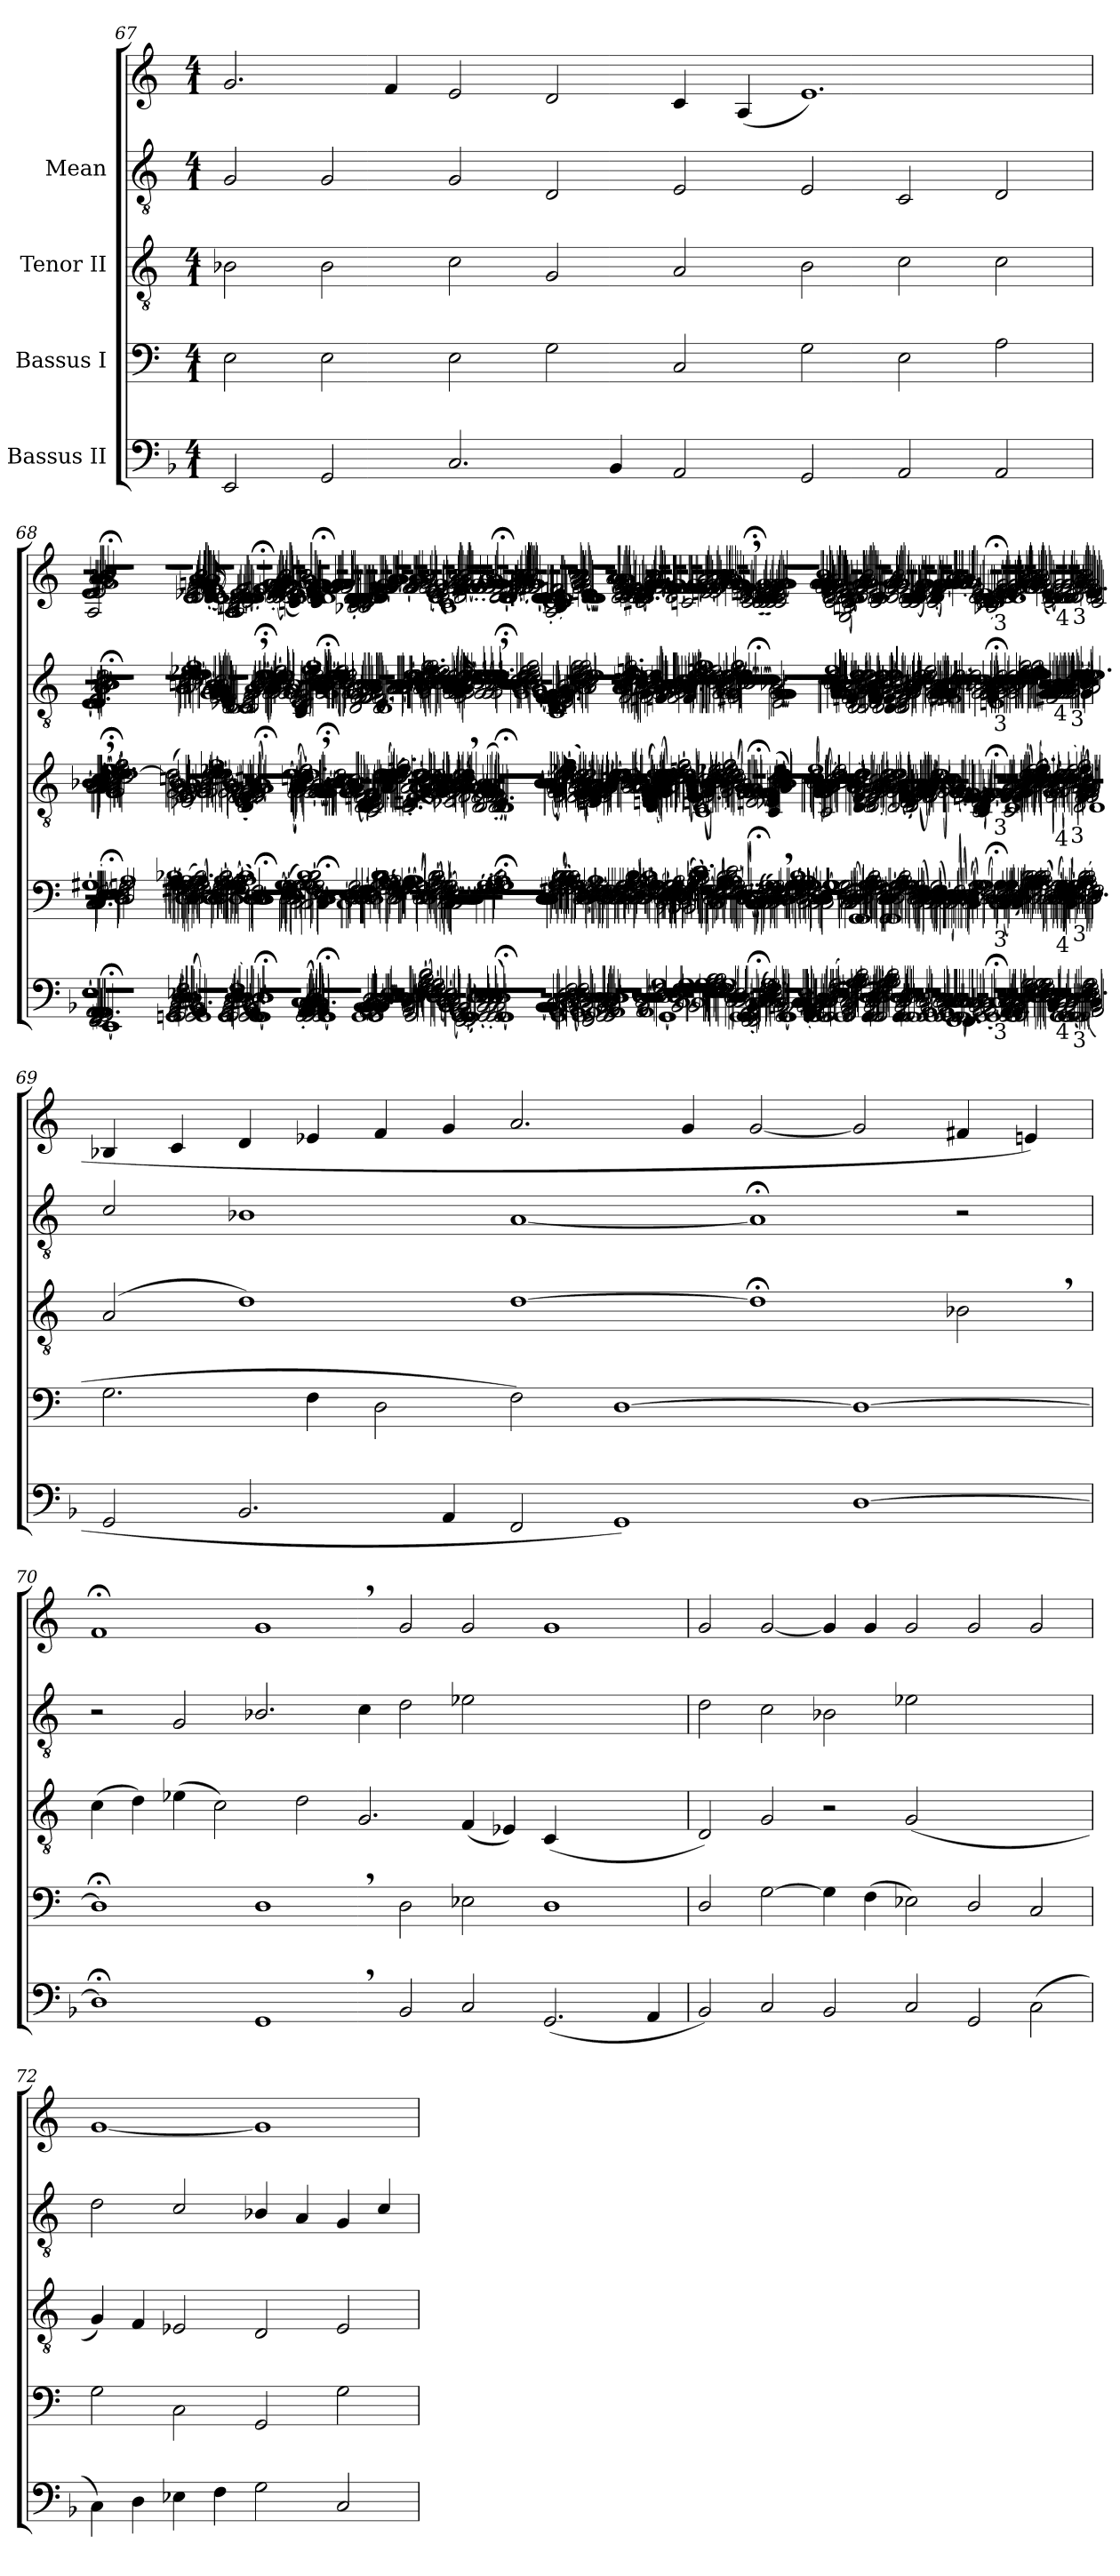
**kern	**kern	**kern	**kern	**kern
*part4	*part3	*part2	*part1	*part1
*staff5	*staff4	*staff3	*staff2	*staff1
*I"Bassus II	*I"Bassus I	*I"Tenor II	*I"Mean	*
*clefF4	*clefF4	*clefGv2	*clefGv2	*clefG2
*k[b-]	*	*	*	*
*F:	*	*	*	*
*M4/1	*M4/1	*M4/1	*M4/1	*M4/1
=67	=67	=67	=67	=67
2EE/	2E\	2B-\	2G/	2.g/
2GG/	2E\	2B-\	2G/	.
.	.	.	.	4f/
2.C/	2E\	2c\	2G/	2e/
.	2G\	2G/	2D/	2d/
4BB-/	.	.	.	.
2AA/	2C/	2A/	2E/	4c/
.	.	.	.	(<4A/
2GG/	2G\	2B-\	2E/	1.e)
2AA/	2E\	2c\	2C/	.
2AA/	2A\	2c\	2D/	.
!!LO:LB:g=z
=68	=68	=68	=68	=68
[>1E	[>1G#X	[<1B-	[<1E	1e
1E]	1G#]	1B-]	1E]	2r
.	.	.	.	2e/
2r	2r	2r	2r	2e/
2AA/	2C/	2A/	2E/	2e/
2AA/	2C/	2A/	2E/	2A/
2AA/	2C/	2A/	2E/	2e/
2FF/	2C/	2A/	2F/	2.a/
2FF/	2C/	2A/	2F/	.
.	.	.	.	4a/
2.AA/	2C/	2.c\	2.E/	2a/
.	2C/	.	.	2a/
4AA/	.	4c\	4E/	.
2AA/	2.C/	2c\	2E/	2e/
1AA	.	1c	1A	[<1a
.	(>4D\	.	.	.
.	2E\)	.	.	.
2FF/	2F\	[>2A\	2d\	2a/]
(<1.AA	[>1E	4A\]	2c\	1a
.	.	(>4B-\	.	.
.	.	4c\	2A\	.
.	.	4d\)	.	.
.	1E]	[>1e	2c\	1b-
2GG#X/)	.	.	2B-\	.
[>1EE	[>1E	1e_>	[>1B-	2g#X/
.	.	.	.	1g#;<
1EE;<]	1E;<]	1e;<]	1B-;<]	.
.	.	.	.	2r
1r	1r	1G,<	1r	1r
1r	1r	2G/	1r	1r
.	.	2A/	.	.
1r	1r	2B-/	1r	1r
.	.	2c\	.	.
1r	1r	1d	1r	1r
1r	1r	2G/	1r	1r
.	.	2d\	.	.
1r	1D	2d\	1r	1r
.	.	[>2f\	.	.
1r	2D/	2f\]	1r	1r
.	2E\	2.e\	.	.
1r	2F\	.	1r	1r
.	.	4d\	.	.
.	2G\	[>2d\	.	.
1r	1A	2d\]	1r	1r
.	.	2c#X\	.	.
1r	2D/	[>1d	1r	1r
.	2G\	.	.	.
*M4/1	*M4/1	*M4/1	*M4/1	*M4/1
1GG	2G\	2d\]	1r	1r
.	1B-	2G/	.	.
2GG/	.	(>2d\	1r	1r
2AA/	[>2A\	2c\	.	.
2BB-/	4A\]	1B-	1r	1r
.	4G\	.	.	.
2C/	(>1G	.	.	.
1D	.	1A	1r	1r
.	2F#X\	.	.	.
2GG/	2G\	2B-\	1r	1r
2D/	2F\)	2A/)	.	.
2D/	1D	2F/	1A	1r
[>2F\	.	[<2A/	.	.
2F\]	2F\	2A/]	2A/	1r
2.E-\	2G\	2G/	2Bn\	.
.	1A	1F	2c\	1r
4D/	.	.	.	.
[<2D/	.	.	2d\	.
2D/]	2G\	2E-/	1e-	1r
2C#X/	2E-\	(<1A	.	.
1D	(>2F\	.	2A/	1d
.	2D\	2F/)	2d\	.
2GG/	2G\	1B-	2d\	2d/
(<1D	2.F\	.	1f	2e-/
.	.	1A	.	2f/
.	4D\	.	.	.
2C/	2A\	.	[>2e-\	2g/
1BB-	1D)	1r	4e-\]	1a
.	.	.	4d\	.
.	.	.	1d	.
1AA	2E-\	1r	.	2d/
.	2A\	.	2c#X\	2g/
2.BB-/	2F\	1r	1d	2g/
.	2.B-\	.	.	[<2b-/
4AA/)	.	.	.	.
1GG	.	1G	[>1d	2b-/]
.	4A\	.	.	.
.	[>2G\	.	.	2a/
1r	2G\]	2G/	2d\]	4g/
.	.	.	.	[<2g/
.	(>2F\	2A/	2d\	.
.	.	.	.	2g/]
1r	1E-X)	2B-/	1G	.
.	.	.	.	2f#X/
.	.	2c\	.	.
.	.	.	.	4g/
1r	1D	1d	2A/	(<4fn/
.	.	.	.	4f/
.	.	.	2A/	8e-/
.	.	.	.	8d/)
.	.	.	.	(<1a
1r	1r	2G/	[<1B-	.
.	.	2d\	.	.
.	.	.	.	4g/
1r	1D	2d\	2B-/]	1f
.	.	1f	4A/	.
.	.	.	4G/	.
1r	2D/	.	2F/	1e-)
.	2E-\	[>2e-\	2G/	.
1r	2F\	4e-\]	2A/	[<1d
.	.	4d\	.	.
.	2G\	(>1d	2B-/	.
1r	1A	.	2c/	1d]
.	.	2c#X\)	[<2A/	.
1r	2D/	1d	2A/]	1r
.	2G\	.	2.B-/	.
1GG	2G\	2G/	.	1r
.	.	.	4A/	.
.	[>2B-\	[>2d\	[<2G/	.
2GG/	2B-\]	2d\]	4G/]	1r
.	.	.	4F/	.
2AA/	2.A\	2c\	4F/	.
.	.	.	4E-/	.
2BB-/	.	1B-	2D/	1r
.	4G\	.	.	.
2C/	[>2G\	.	2E-/	.
1D	2G\]	1A	2F/	1A
.	2F#X\	.	2D/	.
2GG/	2G\	2B-\	1D	2A/
2D/	2F#\	2A\	.	2Bn/
2D/	1D	2F/	1r	2c/
1F	.	1A	.	2d/
.	2F\	.	1r	1e-
[>2E-\	2G\	2G/	.	.
4E-\]	(>2.A\	1F	1r	2A/
4D\	.	.	.	.
(<1D	.	.	.	2d/
.	4F\	.	.	.
.	2G\)	1E-	1r	2d/
2C#X/)	[>2A\	.	.	[<2f/
1D	2A\]	2F/	1r	2f/]
.	2F\	(<2D/	.	2.e-/
2GG/	(>1B-	2G/	1D	.
.	.	.	.	4d/
[<2D/	.	[<2F/	.	[<2d/
2D/]	1A	4F/]	2D/	2d/]
.	.	4D/)	.	.
2C/	.	2A/	2E-/	2c#X/
1BB-	1D)	1r	2F/	[<1d
.	.	.	2G/	.
1AA	1E-	2r	1A	1d]
.	.	2c#X\	.	.
2.BB-/	2r	2F/	2D/	1d
.	2D/	[<2B-/	2G/	.
4AA/	.	.	.	.
1GG	2.D\	4B-/]	2G/	(<1.d
.	.	(<4A/	.	.
.	.	1G)	1B-	.
.	4E-\	.	.	.
2D/	2F\	.	.	.
2D/	2D\	2F#X/	2A/	2e-/)
[<1GG	[>1D	(<2G/	2B-/	[<1f#X
.	.	2A/	2c\	.
1GG]	1D]	1B-)	1d	1f#;<]
[>1D	[>1D	[<1A	[>1d	1r
1D;<]	1D;<]	1A;<]	1d;<]	1r
1r	1r	1r	[>1d,>	1r
1r	1r	1r	1d]	1r
1r	1r	1r	2.G/	[<1g
.	.	.	4A/	.
1r	1r	1r	2B-/	1g]
.	.	.	[>2c\	.
1r	1r	1r	2c\]	(<2.d/
.	.	.	4B-\	.
.	.	.	4A\	4e-/
1r	1r	1r	2.G\	2f/)
.	.	.	.	[<2g/
.	.	.	4A\	.
1r	1r	1r	4B-\	2g/]
.	.	.	4c\	.
.	.	.	1d	(<2f/
1r	1r	1r	.	2.d/
.	.	.	[>2e-\	.
.	.	.	.	4e-/
1r	[>1G	1r	2e-\]	4f/
.	.	.	.	4g/
.	.	.	4d/	1a)
.	.	.	4c/	.
1r	1G]	1r	2B-/	.
.	.	.	2G/	[<2b-/
1r	(>2.D\	1r	1d	2b-/]
.	.	.	.	(<4a/
.	4E-\	.	.	4g/
1r	2F\)	1r	2c/	2f/
.	[>2G\	.	2B-/	2d/
1r	2G\]	[>1d	1G	1g
.	(>4F\	.	.	.
.	4E-\	.	.	.
1r	2D\	1d]	1A	2f/
.	2F\	.	.	[<2e-/
1r	1E-	(<2.G/	1B-	2e-/]
.	.	.	.	4d/
.	.	4A/	.	4c/
1r	2D\	2B-/)	2F/	1e-
.	2C\	[>2c\	2G/	.
[<1C	1G)	2c\]	1.E-	1d)
.	.	(>4B-\	.	.
.	.	4A\	.	.
1C]	2r	2.G\	.	1r
.	[>2G\	.	4D/	.
.	.	4A\	4C/	.
(<2.GG/	2G\]	4B-\	2D/	2r
.	.	4c\	.	.
.	1B-	1d)	2G/	1g
4AA/	.	.	.	.
2BB-/)	.	.	2F/	.
[<2C/	2A\	[>2e-\	2E-/	[<2b-/
2C/]	2G\	2e-\]	2r	2b-/]
(<4BB-/	2C\	4d\	1e-	1a
4AA/	.	4c\	.	.
2.GG/	[>1G	2B-\	.	.
.	.	2G\	[>2d\	[<2g/
4AA/	.	.	.	.
4BB-/	2G\]	1.d	2d\]	2g/]
4C/	.	.	.	.
1D)	1F	.	1f	4f/
.	.	.	.	4e-/
.	.	.	.	2d/
[<2E-/	[>2B-\	[<2G/	[>2e-\	[<2e-/
2E-/]	2B-\]	2G/]	4e-\]	2e-/]
.	.	.	4B-\	.
4D/	2E-\	2A/	2c\	4d/
4C/	.	.	.	4c/
2BB-/	2F\	2.B-/	2d\	[<1g
2GG/	2G\	.	2B-\	.
.	.	4A/	.	.
1.C	1.E-	[<1G	2c/	1g_<
.	.	.	4B-/	.
.	.	.	4A/	.
.	.	1G_<	2G/	1g;<]
4BB-/	4D\	.	[<2c/	.
4AA/	4C\	.	.	.
[<1GG	[>1D	1G_<	2c/]	1r
.	.	.	4Bn/	.
.	.	.	4A/	.
1GG;<]	1D;<]	1G;<]	1B;<	1d
1r	1r	1G,<	1r	1.f
1r	1r	[>1B-	1G	.
.	.	.	.	2f/
1r	1r	2B-\]	1d	1f
.	.	2B-\	.	.
1r	1r	[>1B-	2d\	2f/
.	.	.	[>2d\	2f/
1r	1r	2B-\]	2d\]	2f/
.	.	1A	1c	2f/
1r	1r	.	.	2g/
.	.	[>2B-\	[>2d\	2g/
1r	1r	4B-\]	4d\]	1g
.	.	4B-\	4d\	.
.	.	2d\	2B-/	.
1r	1r	2c\	2e-\	1g
.	.	2B-\	2d\	.
1r	1C	1c	2.e-\	2r
.	.	.	.	1g
.	.	.	8d\L	.
.	.	.	8c\J	.
1r	[>1E-	1G	2B-\	.
.	.	.	2B-\	2g/
1r	2E-\]	1r	2B-/	2f/
.	2E-\	.	2G/	2.g/
1r	1E-	1G	2B-\	.
.	.	.	.	4g/
.	.	.	2c\	[<2d/
1r	2D/	2.B-/	2d\	2d/]
.	2.E-\	.	1.G	4d/
.	.	4B-/	.	4d/
1r	.	2B-/	.	(<2.B-/
.	4E-\	.	.	.
.	2G\	2c\	.	.
.	.	.	.	4c/)
1r	2F\	2A/	2D/	1d
.	2D/	2.B-\	2F/	.
1GG	1E-	.	2G/	2r
.	.	4A/	.	.
.	.	(<2G/	[<2B-/	[<2d/
1.BB-	1D	2F/	2B-/]	2d/]
.	.	2D/	2F/	2d/
.	2r	2.F/	2r	2c/
2BB-/	2D/	.	2B-/	[<2d/
.	.	4E-/)	.	.
1BB-	1F	1D	2B-/	4d/]
.	.	.	.	4d/
.	.	.	2F/	2B-/
2AA/	2F\	2r	2A/	2c/
[<2BB-/	[>2F\	[<2D/	2F/	[<2d/
4BB-/]	4F\]	4D/]	1B-	2d/]
4BB-/	4F\	(<4E-/	.	.
2D/	2F\	2F/)	.	2c/
2C/	2E-\	[<1G	2r	1d
2BB-/	2D/	.	[<2B-/	.
1C	1E-	2G/]	2B-/]	2r
.	.	2C/	2A/	1d
1GG	1D	2.G/	2B-/	.
.	.	.	[<2B-/	[<2f/
.	.	4F/	.	.
2r	2G\	2E-/	4B-/]	2f/]
.	.	.	4A/	.
2GG/	1B-	2D/	2G/	2f/
1BB-	.	2r	2F/	2.f/
.	2B-\	2d\	2D/	.
.	.	.	.	4f/
2.BB-/	2B-\	2d\	2.F/	2e-/
.	2B-\	2d\	.	4d/
4BB-/	.	.	4E-/	4d/
2BB-/	2.B-\	2.d\	1D	1g
2BB-/	.	.	.	.
.	4A\	4d\	.	.
2C/	2G\	2c\	1r	1f#X
2D/	2F\	2.B-/	.	.
1E-	1G	.	1r	2r
.	.	(<4A/	.	.
.	.	4B-/	.	[<2fn/
.	.	4c/)	.	.
[<1D	1A	(>2.d\	1r	2f/]
.	.	.	.	2f/
.	.	4c\	.	.
1D_>	2F\	2A/)	2r	2f/
.	(>2D\	2d\	[<2A/	2f/
1D_>	2.F\	2r	2A/]	2g/
.	.	1d	2A/	1a
.	4G\	.	.	.
1D]	2A\)	.	2A/	.
.	2D/	2d\	2A/	2g/
1r	1r	2d\	2B-/	[<1a
.	.	2c\	2A/	.
1r	1r	2d\	1B-	1a]
.	.	2d\	.	.
2r	2r	(>2c\	1A	1r
1D	1F	4d\	.	.
.	.	4en\	.	.
.	.	2.f\	2r	1r
2D/	2F\	.	[<2A/	.
.	.	4e\)	.	.
(<2.D/	2F\	2d\	2A/]	1r
.	2F\	2A/	2A/	.
4C/	.	.	.	.
2BB-/)	2G\	2D/	2B-\	2r
2AA/	[>2A\	(<2En/	2c\	[<2f/
2BB-/	4A\]	2.D/	1d	2f/]
.	4G\	.	.	.
2GG/	2G\	.	.	2f/
.	.	4En/)	.	.
[<1D	[>1A	1F	2r	2f/
.	.	.	[>2d\	2f/
1D]	1A]	2r	2d\]	2g/
.	.	1A	2d\	1a
1D	1r	.	2.d\	.
.	.	2A/	.	2g/
.	.	.	4c\	.
1r	2r	1d	2B-/	1a
.	2D/	.	2A/	.
1r	1G	2d\	1B-	1r
.	.	[>2d\	.	.
2r	(>2F\	2d\]	1A	1r
2F\	2D\	2d\	.	.
2G\	1E-)	(<4c/	2r	2r
.	.	2B-/	.	.
[>2B-\	.	.	2G/	2f/
.	.	8A/L	.	.
.	.	8G/J	.	.
2B-\]	1D	1F	2d\	2g/
2A\	.	.	2f\	1b-
2G\	1r	2B-/	2e-\	.
(>2F\	.	2A/	2d\	2a/
1E-)	1r	1G)	2c\	2g/
.	.	.	2B-\	(<2f/
1D	2r	1d	2.f\	1e-)
.	2F\	.	.	.
.	.	.	4e-\	.
2r	2B-\	1r	2.d\	1d
2D/	2A\	.	.	.
.	.	.	4c\	.
2E-\	2G\	2r	1B-	2r
[>2G\	[>2B-\	2G/	.	2d/
2G\]	2B-\]	2B-/	1r	2e-/
2F\	(>2A\	2d\	.	1g
2E-\	2G\	2c\	2r	.
(<2D/	2F\	[<2B-/	2B-\	2f/
1C)	2E-\)	4B-/]	2c\	2e-/
.	.	4A/	.	.
.	2C/	(<4A/	2e-\	(<2d/
.	.	4G/)	.	.
1BB-	2r	1B-	2.d\	1c)
.	2D\	.	.	.
.	.	.	4c\	.
2r	2G\	1r	2.B-/	1B-
2BB-/	2F\	.	.	.
.	.	.	4A/	.
2C/	(>4E-\	2r	2.G/	1r
.	4C\)	.	.	.
[>2E-\	[>2G\	2E-/	.	.
.	.	.	4A/	.
2E-\]	2G\]	2G/	4B-/	2r
.	.	.	4c/	.
2D/	(>2F\	(<2B-/	2d/	2f/
2C/	2E-\	2A/)	2r	2g/
(<2BB-/	[>2D\	2G/	2G/	[<2b-/
1AA)	2D\]	2r	2A/	2b-/]
.	2C\)	2A/	2.c/	2a/
1GG	[>1D	2B-/	.	2.g/
.	.	.	4B-/	.
.	.	[>2d\	4B-/	.
.	.	.	8A/	4f/
.	.	.	8G/	.
2r	1D_>	2d\]	2F/	2d/
2FF/	.	2c\	2A/	2f/
2GG/	1D]	2.B-/	2B-/	2g/
[<2BB-/	.	.	[>2d\	[<2b-/
.	.	4A/	.	.
2BB-/]	1r	2F/	2d\]	2b-/]
2AA/	.	2A/	2c\	2a/
[<1GG	[>1D	2B-/	2.B-/	2g/
.	.	[>2d\	.	2g/
.	.	.	4A\	.
2GG/]	1D]	4d\]	2G\	[<1f#X
.	.	(>4c\	.	.
(<2FF/	.	2A\)	2d\	.
1GG)	1D	2B-/	[>1d	1f#]
.	.	2B-\	.	.
[<1D	[<1D	[<1A	1d_>	1r
1D]	1D]	1A]	1d]	2r
.	.	.	.	(<2f/
1r	1r	(<1A,<	1r	1g)
1r	1r	2F/	2r	1f
.	.	2D/	2d/	.
1r	1r	1G)	2B-/	1r
.	.	.	2G/	.
2r	2r	2D/	[>1d	2r
(<2D/	(>2F\	(<2A/	.	(<2f/
2BB-/	1G)	1B-	1d]	1g)
2GG/)	.	.	.	.
1D	1F	2.A/	2r	1a
.	.	.	2d/	.
.	.	4B-/	.	.
1r	1r	1G	2B-/	1r
.	.	.	2G/	.
2r	2r	2F/	[>1d	2r
(<2D/	(>2F\	4G/	.	(<2f/
.	.	4A/	.	.
2BB-/	1G)	2.B-/	1d]	2g/
2GG/)	.	.	.	2b-/
.	.	8A/L	.	.
.	.	8G/J)	.	.
1D	1A	2F/	2r	1a
.	.	(<2D/	2d/	.
1r	1r	1G	2B-/	2d/
.	.	.	2G/	1g
2r	2r	2F/)	[>1d	.
(<2D/	(>2F\	2D/	.	2f/)
2BB-/	2G\	2r	1d]	[<1g
2GG/	2B-\	(<2D/	.	.
1D)	1A)	2.F/	2.d\	1g;<]
.	.	4E-/)	4c\	.
[<1GG	[>1G	[<1D	[<1Bn	1r
1GG;<]	1G;<]	1D;<]	1B;<]	[<1d
1r	1r	1r	[>1B-,>	1d]
1r	1r	1r	1B-]	1d
1r	1r	1r	1B-	2r
.	.	.	.	2d/
1r	1r	1r	2r	2d/
.	.	.	2B-/	2d/
1r	1r	1r	1.B-	2e-/
.	.	.	.	1g
1r	1r	1r	.	.
.	.	.	2B-/	2f#X/
1r	1r	1r	2c\	2g/
.	.	.	2B-/	2b-\
1r	1r	1r	1A	2b-\
.	.	.	.	2b-\
1r	1r	1r	1G	2a/
.	.	.	.	(<2f/
1r	1r	1r	2r	2g/)
.	.	.	2d\	[<2b-/
1r	1r	1r	2d\	2b-/]
.	.	.	2d\	2a/
1r	1r	1r	2e-\	(<2.b-/
.	.	.	2d\	.
.	.	.	.	4a/
1r	1r	1r	1c	2f/)
.	.	.	.	2a/
1r	1r	1r	1B-	2g/
.	.	.	.	2b-/
1r	1r	1r	2r	2a/
.	.	.	2f\	(<1g
1r	1r	1r	2e-\	.
.	.	.	2d\	2f#X/)
1r	1r	1r	2c\	1g
.	.	.	2B-/	.
1r	1r	1r	1A	[<1d
1r	1r	1r	[<1G	1d]
1r	1r	[<1B-	1G]	1d
[<1BB-	[>1D	1B-]	[<1F	2r
.	.	.	.	2d/
1BB-]	1D]	1B-	1F]	[<1d
1BB-	1D	2r	1F	2d/]
.	.	2B-/	.	2d/
2r	2r	[<1B-	2r	2d/
2BB-/	2D/	.	2F/	2d/
1.BB-	1.D	2B-/]	1F	(<1.c
.	.	2B-\	.	.
.	.	2B-\	2F/	.
2BB-/	2D/	2B-/	[<2G/	2A/)
2C/	2E-\	(<2A/	4G/]	1d
.	.	.	4F/	.
2BB-/	1G	2G/	4E-/	.
.	.	.	4D/	.
1AA	.	1A)	1C	2r
.	2F#X\	.	.	2f/
1GG	2G\	(<2.B-/	1D	2f/
.	2B-\	.	.	2f/
.	.	8A/	.	.
.	.	8G/	.	.
2r	2B-\	2F/)	2D/	(<4e-/
.	.	.	.	4d/)
2D/	2B-\	2d\	2D/	(<4c/
.	.	.	.	4B-/)
2D\	2A\	2d\	2F/	1c
2D\	2F\	2d\	2.B-\	.
2E-\	(>2G\	2c\	.	1d
.	.	.	4A/	.
2D\	[>2B-\	2d\	[<2F/	.
1C	2B-\]	1e-	2F/]	1r
.	2A\)	.	2E-/	.
1BB-	(>2.B-\	2d\	2.F/	1r
.	.	[>2f\	.	.
.	4A\	.	4G/	.
2r	2F\)	4f\]	1A	1r
.	.	4e-\	.	.
2F\	2A\	2d\	.	.
2E-\	2G\	2c\	1r	1r
2D/	2B-\	2F/	.	.
2C/	2A\	2A/	1r	2r
(<2BB-/	(>1G	(<2B-/	.	2b-/
1AA)	.	1c	2r	2a/
.	2F\)	.	2f\	2g/
1GG	2G\	2.B-/	2e-\	2g/
.	2D/	.	2d\	2f/
.	.	4G/	.	.
1r	2F\	2A/)	2c\	2g/
.	2G\	2d\	2B-/	2r
2r	1D	2r	1A	2r
2F\	.	2d\	.	2b-/
2E-\	1r	2c\	2r	2a/
2D/	.	2F/	2f\	2g/
2C/	2r	(<4G/	2e-\	2f/
.	.	4A/)	.	.
2BB-/	1F	(<4B-/	2d\	(<4en/
.	.	4G/)	.	4d/
2FF/	.	2A/	2c\	1e)
2GG/	[<2D/	[>2d\	2B-/	.
1D	2D/]	2d\]	2A/	[<1d
.	2F\	2.A/	2d\	.
1AA	2En\	.	2d\	1d_<
.	.	(<4G/	.	.
.	2A\	2En/	2c#X\	.
1D	1A	2.F#X/	1d	1d_<
.	.	4En/	.	.
2r	2r	4F#/	1r	1d]
.	.	4G/)	.	.
[<2D/	[>2F\	2A/	.	.
2D/]	2F\]	2r	1r	1r
2D/	2F\	1A	.	.
1D	1F	.	1r	1r
.	.	2A/	.	.
2GG/	2G\	2B-/	1r	1r
2BB-/	2D/	2G/	.	.
2C/	2En\	1A	1r	1r
[<2D/	[>2F\	.	.	.
2D/]	2F\]	2F/	1r	1r
2BB-/	2D/	2G/	.	.
2C/	2En\	1A	1r	1r
2D/	2F\	.	.	.
2GG/	2D/	2B-\	1r	1r
1D	1F	2B-/	.	.
.	.	2.A/	1r	2r
2C/	2En\	.	.	[<2a/
.	.	(>4B-\	.	.
2AA/	2En\	2c\)	1r	2a/]
2BB-/	2D/	2d\	.	2a/
1AA	1E	2d\	1r	1a
.	.	2c#X\	.	.
[>1D	2D/	[>1d	2r	2d/
.	1F	.	1A	2f/
1D]	.	1d]	.	2g/
.	2F\	.	2A/	[<2a/
1r	2G\	1d	2B-/	2a/]
.	2D/	.	2A/	2f/
1r	2G\	2d\	2B-/	2g/
.	2F\	2d\	2A/	2a/
1r	1D	2.d\	2F/	2d/
.	.	.	2A/	1a
.	.	4c\	.	.
1r	2r	(<2B-/	2.d\	.
.	2D/	2A/	.	2g/
.	.	.	4c\	.
1r	4G\	2B-/	2d\	2en/
.	4G\	.	.	.
.	2F\	2c/	2.f\	2f/
1r	2.B-\	1d	.	1e
.	.	.	4en\	.
.	.	.	2d\	.
.	4B-\	.	.	.
1r	2A\	2r	2c\	2d/
.	2D/	2A/	1d	1f
1r	1G	2c/	.	.
.	.	2A/)	2c#X\	[<2en/
2r	2.D/	1A	1d	2f-X/]
1D	.	.	.	2.d/
.	(>4En\	.	.	.
.	2F\)	1r	2A\	.
.	.	.	.	4d/
2C/	2G\	.	[>2c\	2c#X/
2AA/	2A\	1r	4c\]	[<1d
.	.	.	4B-\	.
2BB-/	2D/	.	2G\	.
1AA	1En	2r	2.A\	1d]
.	.	[<2A/	.	.
.	.	.	4G\	.
[<1D	2D/	4A/]	2F#X/	2.d/
.	.	(<4G/	.	.
.	1B-	4F/)	1d	.
.	.	4En/	.	4en/
1D_>	.	(<2.F/	.	4f/
.	.	.	.	4g/
.	[>2A\	.	2c\	2a/
.	.	4E/	.	.
1D_>	2A\]	4F/	2A/	2r
.	.	4D/	.	.
.	2.G\	1d	2B-\	1b-
1D]	.	.	2A/	.
.	4G\	.	.	.
.	2F#X\	2A/)	[<2d/	[<2a/
2r	1G	2B-/	4d/]	2a/]
.	.	.	4c/	.
1G	.	(<4G/	2B-/	2.g/
.	.	4A/	.	.
.	2r	4B-/	2G/	.
.	.	4c/)	.	4g/
2F\	2D/	[>2d\	[<2A/	2f/
2D/	2F\	4d\]	4A/]	[<1g
.	.	4c\	4F/	.
2E-\	2C/	(>2c\	2G/	.
1D	(>2.F\	2.d\	1A	1g]
.	4E-\)	4c\	.	.
[<1GG	1D	2.Bn\	1G	1r
.	.	4A\	.	.
1GG]	2r	4B-X\	2r	2r
.	.	4G\)	.	.
.	[>2G\	2d\	[<2B-/	[<2f/
1r	2G\]	2r	2B-/]	2f/]
.	2G\	1d	2B-/	2f/
1r	2G\	.	2B-/	2f/
.	2D/	2d\	2B-/	2d/
2r	1F	2c\	2A/	1f
1D	.	2A/	2F/	.
.	2BB-/	1d	1B-	2f/
2D/	[>2F\	.	.	2f/
2D/	4F\]	2d\	2A/	1g
.	4En\	.	.	.
2BB-/	4F\	2d\	1B-	.
.	4G\	.	.	.
1F	2A\	1c	.	1f
.	[>2F\	.	2A/	.
1C	2F\]	2c\	2G/	1r
.	2En\	2c\	1c	.
1F	1D	2d\	.	2r
.	.	[>2f\	2B-/	[<2f/
1G	2C/	2f\]	2c\	2f/]
.	2C/	2en\	1c	2f/
1F	2.D/	1d	.	2f/
.	.	.	2B-/	2c/
.	(>4En\	.	.	.
2r	2F\)	2c\	4A/	1f
.	.	.	4F/	.
1F	2BB-/	2d\	2B-/	.
.	(>2.F\	(<4c/	2.A/	2f/
.	.	4B-/	.	.
2F\	.	4A/	.	2f/
.	4G\	4G/)	4B-/	.
2F\	2A\	1F	2c/	1g
2BB-/	1B-)	.	1d	.
1F	.	2r	.	1f
.	2A\	[<2F/	2c\	.
1C	2G\	4F/]	2r	1r
.	.	4F/	.	.
.	(>1c	2En/	2c\	.
1F	.	1D	2d\	2r
.	2B-\	.	[>2f\	[<2f/
1G	2.c\	1C	2f\]	4f/]
.	.	.	.	4f/
.	.	.	2en\	2g/
.	4B-\)	.	.	.
1F	2A\	2.c\	1f	2a/
.	[>2F\	.	.	2f/
.	.	(<4B-/	.	.
1r	4F\]	2A/	2.c\	2f/
.	4F\	.	.	.
.	2En\	2G/	.	2en/
.	.	.	4c\	.
2r	2F\	2.F/	2c\	1f
[>2F\	2D/	.	[>2d\	.
.	.	4G/	.	.
4F\]	2F\	4A/	2d\]	2r
4F\	.	4B-/)	.	.
2G\	(>2C\	2c\	2c\	2g/
2A\	2F\	2r	2c\	2a/
2F\	2D\)	2d\	2B-/	[<2f/
2F\	1C	2e-\	2c\	2f/]
2E-\	.	1c	2e-\	2e-/
1F	2r	.	1d	1f
.	2D/	2B-/	.	.
2r	2E-\	(>2c\	2G/	1g
2G\	2C/	2e-\	2.c\	.
2A\	2.F\	2d\)	.	2r
.	.	.	4B-/	.
[>2F\	.	2c\	2A/	2a/
.	(>8G\L	.	.	.
.	8A\J	.	.	.
2F\]	2B-\	2r	1G	2b-\
2E-\	2G\)	2.c\	.	2g/
1F	1A	.	2r	2.a/
.	.	(<4B-/	.	.
.	.	2A/)	2d\	.
.	.	.	.	4a/
1G	2r	2G/	2d\	1g
.	2G\	2d\	2B-/	.
2r	2F\	2f\	2c\	2r
2D/	2F\	2f\	2d/	2a/
2E-\	2B-\	2e-\	2G/	2b-\
2C/	2c\	2e-\	1G	2g/
2.D/	1A	2d\	.	(<1a
.	.	2d\	2F#X/	.
4D\	.	.	.	.
1GG	2r	2d\	2G/	2g/)
.	2G\	2B-/	2d\	(<1g
2r	2F\	2c\	2f\	.
2D\	2F\	(>2d\	2f\	2f/)
2E-\	2G\	2B-\	2e-\	[<1g
2C/	2E-\	2c\	2e-\	.
2.D/	(>2.F\	1A)	1d	1g]
4D/	4E-\	.	.	.
1GG	2D\)	2G/	2r	1r
.	2D/	2G/	2Bn/	.
2r	2E-\	2G/	2c\	2r
2GG/	2D/	2B-\	[>2d\	2d/
2AA/	2.F\	2.A/	4d\]	2en/
.	.	.	4c\	.
2FF/	.	.	1c	2c/
.	(>4E-\	4A/	.	.
1GG	1D)	2G/	.	2.f/
.	.	2G/	2Bn/	.
.	.	.	.	4f/
(<2.C/	[<1C	2G/	[>1c	[<1en
.	.	2En/	.	.
4BB-/	.	.	.	.
2AA/	1C_<	[<1A	1c_>	1e;<]
2FF/)	.	.	.	.
[<1C	1C_<	2A/]	1c_>	0ryy
.	.	2G/	.	.
1C;<]	1C;<]	1G;<	1c;<]	.
1r	1r	1r	1r	(<2.c,</
.	.	.	.	4d/
1r	(>2.C\	1r	1r	2e-/
.	.	.	.	2f/
.	4D\	.	.	.
(>2.C\	2E-\	[<1G	[>1c	1g)
.	2F\	.	.	.
4D\	.	.	.	.
2E-\	1G)	1G_<	1c_>	(<2.c/
2F\	.	.	.	.
.	.	.	.	4d/
1G)	(>2.C\	1G_<	1c_>	2e-/
.	.	.	.	2f/
.	4D\	.	.	.
2.C/	2E-\	1G]	1c]	1g)
.	2F\	.	.	.
4D/	.	.	.	.
2E-\	1G)	(<2.G/	1.c	2.c/
2F\	.	.	.	.
.	.	4F/	.	4d/
2.G\	2.C/	4E-/	.	2e-/
.	.	4C/	.	.
.	.	[>2c\	2A\	2f/
4F\	4D/	.	.	.
2E-\	2E-\	2c\]	2G/	2.g/
2D/	2F\	2B-\	2B-\	.
.	.	.	.	4f/
2C/	2.G\	2c\	2E-/	2e-/
2BB-/	.	2d\	2B-\	2d/
.	4F\	.	.	.
2C/	2E-\	4e-\	[>1G	2c/
.	.	4c\	.	.
2GG/	2D/	2Bn\	.	2g/
2C/	2E-\	2c\	1G_>	[<1g
2BBn/	2D/	[>2d\	.	.
[<1GG	[<1D	4d\]	1G_>	1g_<
.	.	4c/	.	.
.	.	4B-/	.	.
.	.	4A/	.	.
1GG]	1D]	1B-)	1G]	1g]
0ryy	0ryy	0ryy	0ryy	0ryy
1r	2.G,>\	1r	1r	1r
.	4G\	.	.	.
1r	2G\	1r	1r	1r
.	[>2G\	.	.	.
1r	2G\]	1r	1r	1r
.	2F\	.	.	.
1r	1B-	1r	1r	1r
2.C/	2A\	1r	1r	1r
.	(>2.G\	.	.	.
4C/	.	.	.	.
2C/	.	1r	1r	1r
.	4F\	.	.	.
[<2C/	2E-\)	.	.	.
2C/]	2D/	1r	1r	1r
2BB-/	2D/	.	.	.
1E-	2C/	1r	1r	1r
.	2G\	.	.	.
2D/	2F\	1r	1r	1r
(<2.C/	1A	.	.	.
.	.	2.c\	1r	1r
4BB-/	.	.	.	.
4AA/)	2G\	.	.	.
(<4GG/	.	4c\	.	.
2AA/)	2G\	2c\	1r	1r
2AA/	2F#X\	1c	.	.
1GG	[>1G	.	1r	1r
.	.	2B-/	.	.
1C	2G\]	1e-	1r	1r
.	2C/	.	.	.
2AA/	(>2D\	2d\	1r	2.g/
2BB-/	2E-\)	(>2c\	.	.
.	.	.	.	4g/
2GG/	1D	4c\	1r	2g/
.	.	4B-\	.	.
2BB-/	.	4A\)	.	1g
.	.	(<4G/	.	.
(<2C/	2r	2A/)	1r	.
2D/)	2D/	2A/	.	2f/
1GG	2D/	1G	1r	1b-
.	2D/	.	.	.
2r	2F\	2r	2.c\	2a/
2C/	[>2E-\	2G/	.	[<2g/
.	.	.	4c\	.
2C/	4E-\]	2C/	2c\	4g/]
.	4D\	.	.	4f/
2C/	2C\	(>2.G\	1c	2e-/
2GG/	[>1G	.	.	2d/
.	.	4A\	.	.
2GG/	.	2B-\	2B-/	2d/
2C/	1G]	2.c\	1e-	2c/
2C/	.	.	.	2g/
.	.	4B-\)	.	.
2D/	1r	2A/	2d\	2f/
2F\	.	2A/	[<2c/	[<2a/
2G\	1r	(>2B-\	4c/]	2a/]
.	.	.	4B-/	.
(>2E-\	.	2c\)	4A/	2g/
.	.	.	4G/	.
1D)	1r	1d	2A/	2g/
.	.	.	2A/	2f#X/
1GG	1r	2r	2G/	2g/
.	.	2e-\	2G/	2g/
1r	1r	2d\	2B-/	2f/
.	.	2c\	2c\	2e-/
1r	2r	2c\	1G	2d/
.	2G\	2B-/	.	2d/
2r	2E-\	1c	2r	2G/
2C/	2C/	.	2G/	2e-/
2BB-/	2G\	1r	2B-/	2d/
2AA/	2C/	.	2F/	2c/
2GG/	2D/	1r	2G/	2c/
2GG/	2D/	.	2G/	(<2Bn/
2C/	2E-\	2r	2G/	2c/
1G	2C/	2c\	2E-/	2e-/)
.	1D	1A	4F/	[<1d
.	.	.	4F/	.
2F#X\	.	.	2D/	.
2G\	(<1GG	2.B-\	2r	1d]
2D/	.	.	1d	.
.	.	4B-\	.	.
2F\	2D/	2A/	.	2r
2G\	2E-/	2G/	2c\	[<2g/
2A\	1D)	4F/	2d\	2g/]
.	.	(<4D/	.	.
2A\	.	2d\)	2A/	2f#X/
2G\	1GG	2d\	2B-/	2g/
2B-\	.	[>2d\	2G/	2d/
2A\	2r	2d\]	2D/	2f/
2G\	1G	2d\	2B-/	2g/
1D	.	2d\	2A/	2a/
.	2F#X\	2A/	[>2d\	2a/
2r	2G\	2B-/	2d\]	2g/
4GG/	2D/	2G/	2d\	2b-/
4GG/	.	.	.	.
2D/	2F\	2A/	2d\	2a/
2BB-/	2G\	2D/	2d\	[<2g/
2C/	2A\	2E-/	2c\	2g/]
2D/	2A\	2F/	2A/	2f/
2GG/	2G\	2D/	4B-/	2g/
.	.	.	4A/	.
2D/	2B-\	2F/	4G/	2d/
.	.	.	4F/	.
2C/	2A\	2c\	2E-/	2e-/
2E-\	2G\	2G/	2E-/	2c/
2D/	2F\	2A/	4F/	2.d/
.	.	.	4F/	.
2GG/	[>2G\	2B-/	2D/	.
.	.	.	.	4d/
1D	2G\]	(<1A	2r	1d
.	2F#X\	.	1d	.
2GG/	2G\	2B-/	.	1r
[>2G\	2E-\	2G/)	2c\	.
2G\]	2.D/	1A	2d\	1r
2F#X\	.	.	2A/	.
.	4D/	.	.	.
2G\	2GG/	2r	2B-/	1r
2D/	2GG/	[>2d\	2B-/	.
2Fn\	4D\	2d\]	2A/	2r
.	4D\	.	.	.
2G\	2E-\	2c\	2G/	1g
2A\	2D\	2d\	4F/	.
.	.	.	4D/	.
2A\	2D\	2A/	[<2d/	2f#X/
2G\	1GG	2B-\	2d/]	2g/
2B-\	.	2G/	2d\	2d/
2A\	2r	2D/	[>1d	2f/
2G\	[>2G\	2B-/	.	2g/
1D	2G\]	2A/	2d\]	2a/
.	2F#X\	1d	2A/	2a/
2r	2G\	.	2B-/	2g/
4GG/	2D/	2d\	2G/	2b-/
4GG/	.	.	.	.
2D/	2Fn\	2d\	2A/	2a/
2BB-/	2G\	2d\	2D/	1g
2C/	2A\	2c\	2E-/	.
2D/	2A\	2A/	2F/	2f/
2GG/	2G\	(<4B-/	2D/	2g/
.	.	4A/	.	.
2D/	2B-\	4G/	2F/	2d/
.	.	4F/	.	.
2C/	2A\	2E-/)	2c\	2e-/
2E-\	2G\	2E-/	2G/	2c/
2D/	2F\	2F/	2A/	2.d/
2GG/	1G	(<2D/	2B-/	.
.	.	.	.	4d/
1D	.	2.F/	1A	1d
.	2F\	.	.	.
.	.	4E-/)	.	.
1GG	2G\	2D/	2G/	2r
.	2D/	2r	2B-/	2d/
1r	2F\	2r	2A/	2d/
.	2E-\	2G/	2G/	2c/
1r	2D/	2G/	2.A/	2d/
.	2D/	2F/	.	2f/
.	.	.	4B-\	.
1r	2C/	2G/	2c\	(<2e-/
.	2G\	2B-/	[>2d\	4d/
.	.	.	.	4e-/
2r	2F\	(<2A/	2d\]	4f/
.	.	.	.	4d/
2C/	2E-\	4G/	2c\	1g
.	.	4A/	.	.
2GG/	(>4D\	4B-/	1d	.
.	4E-\	4G/	.	.
2D/	4F\	[<2A/	.	2f/)
.	4D\	.	.	.
2C/	2E-\	4A/]	1r	1g
.	.	4G/	.	.
2BB-/	1D	1G	.	.
1AA	.	.	2r	1r
.	2C\)	2F/)	2c\	.
1GG	2D\	2G/	2B-/	1r
.	2r	2G/	2e-\	.
1r	1r	2F/	2d\	2r
.	.	2B-\	[<2G/	2d/
1r	2r	2.A/	2G/]	2c/
.	2D/	.	2F/	2f/
.	.	(>4B-\	.	.
1r	2C/	2c\)	2G/	2e-/
.	2G\	[>2d\	2B-\	(<4d/
.	.	.	.	4e-/
2r	2F\	2d\]	2A/	4f/)
.	.	.	.	(<4d/
2C/	2E-\	2c\	4G/	1g
.	.	.	4A/	.
2GG/	(>4D\	1d	4B-/	.
.	4E-\	.	4G/	.
2D/	4F\	.	[<2A/	2f/)
.	4D\	.	.	.
2C/	2E-\	2r	4A/]	1g
.	.	.	4G/	.
2BB-/	1D	(<2G/	1G	.
1AA	.	1A)	.	1r
.	2C\)	.	2F#X/	.
1GG	1D	1Bn	1G	1r
2r	2r	2r	2r	2r
[<2C/	[>2E-\	[>2c\	[<2G/	[<2g/
4C/]	4E-\]	4c\]	4G/]	4g/]
4C/	4E-\	4c\	4G/	4g/
2C/	2E-\	2c\	2G/	2g/
1FF	(<2.C/	1c	1F	1a
.	4D/)	.	.	.
2C/	2E-\	2c\	2G/	2g/
1C	1E-	1G	1c	1g
2GG/	2D/	2G/	2Bn/	2g/
2C/	2E-\	2G/	2c\	2g/
2GG/	2D/	2.G/	2d\	2b-\
1D	(>2.F\	.	2.d\	1a
.	.	(<4A/	.	.
.	.	2F/)	.	.
.	4E-\)	.	4c\	.
1GG	1D	1G	1Bn	1g
2r	2r	2r	2r	2r
(<2C/	(>2E-\	(<2G/	2c\	(<2g/
1ryy	1ryy	1ryy	1ryy	1ryy
2C/)	2E-\)	2G/)	2c\	2g/)
2C/	2E-\	2G/	2c\	2g/
2.FF/	2.C/	2.Fn/	2.c\	2.a/
4FF/	4D/	4F/	4c\	4a/
1ryy	1ryy	1ryy	1ryy	1ryy
2C/	(>2.E-\	1G	1.c	2g/
1C	.	.	.	1g
.	4D\	.	.	.
.	4E-\)	(<2.G/	.	.
.	4C\	.	.	.
2BB-/	(>2G\	.	2d\	2d/
.	.	4F/	.	.
1ryy	1ryy	1ryy	1ryy	1ryy
(<2C/	2G\)	2E-/)	2G/	(<2e-/
2AA/)	2F\	2C/	1c	2f/
1GG	1G	1D	.	1d)
.	.	.	2Bn\	.
1ryy	1ryy	1ryy	1ryy	1ryy
2r	2G\	2E-/	1c	2c/
1C	1G	4C/	.	1e-
.	.	(<4D/	.	.
.	.	4E-/	2G/	.
.	.	4F/)	.	.
2BB-/	2D/	(<2G/	2B-/	(<2d/
1ryy	1ryy	1ryy	1ryy	1ryy
(<2C/	(>2E-\	2G/)	2G/	4d/)
.	.	.	.	4c/
2AA/	2F\	2F/	2A/	(<1c
1GG)	1D)	1G	4B-/	.
.	.	.	4A/	.
.	.	.	4G/	2B-/)
.	.	.	4F/	.
1ryy	1ryy	1ryy	1ryy	1ryy
[<1C;<	1C;<	[<1G;<	1En;<	1c;<
1C]	2r	1G]	2r	2r
.	2C/	.	2c\	2e-/
1ryy	1ryy	1ryy	1ryy	1ryy
!	!	!	!	!LO:TX:b:t=3
!	!	!	!LO:TX:b:t=3	!
!	!	!LO:TX:b:t=3	!	!
!	!LO:TX:b:t=3	!	!	!
!LO:TX:b:t=3	!	!	!	!
1r	2.G\	1r	2.B-/	2.d/
.	4G\	.	4c\	4e-/
1r	2D/	1r	2d\	2f/
.	2E-\	.	2G/	2g/
2r	2F\	2r	2A/	2f/
2C/	(<2C/	2G/	2c\	2e-/
2.GG/	2.D/	2.G/	1Bn	1d
4AA/	4C/	4F/	.	.
2BB-/	2D/	2G/	1r	1r
2C/	2E-/)	2A/	.	.
2BB-/	2D/	2G/	2r	2r
2C/	2G\	2C/	2c\	2e-/
1GG	2.G\	1D	2.B-/	2.d/
.	4G\	.	4c\	4e-/
1r	2D/	1r	2d\	2f/
.	2E-\	.	2G/	2g/
2r	2F\	2r	2A/	2f/
2C/	(<2C/	2G/	2c\	2e-/
2.GG/	2.D/	2.G/	1Bn	1d
4AA/	4C/	4F/	.	.
2BB-/	2D/	2G/	1r	1r
2C/	2E-/)	2A/	.	.
2BB-/	[<1D	2B-/	2r	2r
2GG/	.	2B-/	2d\	2g/
[>1D	1D]	2A/	2.d\	2.f/
.	.	2B-/	.	.
.	.	.	4d\	4g/
1D]	1r	2A/	2d\	2a/
.	.	2d\	2f\	2b-/
2r	2r	2c\	2e-\	2a/
2G\	2B-\	4B-\	2d\	2g/
.	.	(>4G\	.	.
2.D/	2.A\	2.d\)	2d\	1f
.	.	.	2r	.
4E-\	4G\	(>4c\	.	.
2F\	2A\	2d\	1r	1r
2G\	2B-\	2e-\	.	.
2F\	2A\	2d\)	2r	2r
2E-\	2G\	2c\	2c\	2g/
[>1D	2A\	2r	2.d\	2.f/
.	2D/	2B-/	.	.
.	.	.	4d\	4g/
1D]	2.F\	2A/	2d\	2a/
.	.	2d\	2f\	2b-/
.	4G\	.	.	.
2r	2A\	2c\	4e-\	2a/
.	.	.	[>2d\	.
2G\	2B-\	(>4B-\	.	2g/
.	.	4c\	2d\]	.
2.D\	2A\	4d\)	.	2f/
.	.	(>4e-\	2d\	.
.	2D/	2.f\)	.	2b-\
4E-\	.	.	2d\	.
2F\	2A\	.	.	2a/
.	.	(>4e-\	4B-/	.
2G\	2B-\	2d\	4G/	(<2g/
.	.	.	4d\	.
2D\	2A\	4c\	2r	2.f/
.	.	2B-\)	.	.
2G\	(>2G\	.	2G/	.
.	.	2A/	.	4e-/
2F\	2D\	.	2.B-/	2d/
.	.	1G	.	.
2E-\	2E-\	.	.	2c/)
.	.	.	4A/	.
2.D\	2F\	.	4G/	[<1d
.	.	2F/	4A/	.
.	2D\)	.	2F#X/	.
(<4C/	.	(<4B-/	.	.
4BB-/	1D	2A/)	2G/	1d]
4C/	.	.	.	.
2D/)	.	1G	2B-/	.
1GG	2r	.	2A/	2r
.	2G\	1r	2G/	2d/
1r	2D/	.	2A/	2f/
.	(>2E-\	2r	2B-/	2g/
!	!	!	!LO:TX:b:t=4	!
2r	2F\	[>2d\	4B-/	1d
.	.	.	4A/	.
!	!	!LO:TX:b:t=4	!	!
2GG/	[>2G\	2d\]	2G/	.
!	!	!	!	!LO:TX:b:t=4
!	!LO:TX:b:t=4	!	!	!
!LO:TX:b:t=4	!	!	!	!
2BB-/	4G\]	2c\	2r	1r
.	4F\	.	.	.
2C/	2E-\)	(<2B-/	2B-/	.
1GG	2D/	2G/)	2A/	2r
.	2G\	2d\	2G/	2d/
1r	2D/	2r	2A/	2f/
.	2E-\	2r	[<2B-/	2g/
2r	2F\	2d\	4B-/]	2d/
.	.	.	4A/	.
2GG/	[>2D\	2d\	2G/	2g/
2BB-/	4D\]	2c\	2r	2d/
.	4F\	.	.	.
2C/	4E-\	2B-/	2c/	2e-/
.	(>4C\	.	.	.
2GG/	2G\)	2e-\	2B-/	2d/
2C/	[>2G\	2.d\	2A/	2r
2GG/	2G\]	.	2G/	1r
.	.	(>4c\	.	.
(<2D/	2F#X\	2B-/)	2d/	.
!	!	!	!LO:TX:b:t=3	!
!	!	!LO:TX:b:t=3	!	!
1GG)	1G	2A/	2.d\	2r
.	.	2B-\	.	2d/
.	.	.	4d\	.
!	!	!	!	!LO:TX:b:t=3
!	!LO:TX:b:t=3	!	!	!
!LO:TX:b:t=3	!	!	!	!
[>1D	2r	2A/	1d	2.f/
.	2D/	2D/	.	.
.	.	.	.	4g/
1D]	2.F\	2F/	2d\	2a/
.	.	2G/	[>2d\	2b-/
.	4G\	.	.	.
2r	2A\	(>4A\	4d\]	2a/
.	.	4F\	4d\	.
2GG/	2B-\	2f\)	2d\	2g/
2.D\	2A\	(>4e-\	4c/	2f/
.	.	2.d\	4B-/	.
.	2D/	.	4G/	2b-\
4E-\	.	.	2d/	.
2F\	2A\	4c\	.	2a/
.	.	2B-\)	[>2d\	.
2G\	2B-\	.	.	(<2g/
.	.	4A/	4d\]	.
2D\	2A\	2G/	2c\	2.f/
2G\	(>2G\	2A/	1d	.
.	.	.	.	4e-/
2F\	2D\	(<2F/	.	2d/
2E-\	2E-\	2G/	2r	2g/
2.D\	2F\	2A/)	2A/	2.f/
.	2.D\	1D	1.d	.
(<4C/	.	.	.	4e-/
2BB-/	.	.	.	2d/
.	4E-\	.	.	.
2AA/	2F\	2r	.	2c/
!!LO:LB:g=z
=69	=69	=69	=69	=69
2GG/	2.G\	(<2A/	2c/	4B-/
.	.	.	.	4c/
2.BB-/	.	1d)	1B-	4d/
.	4F\	.	.	4e-/
.	2D\	.	.	4f/
4AA/	.	.	.	4g/
2FF/	2F\)	[>1d	[<1A	2.a/
1GG)	[>1D	.	.	.
.	.	.	.	4g/
.	.	1d;<]	1A;<]	[<2g/
[>1D	1D_>	.	.	2g/]
.	.	2B-,>\	2r	4f#X/
.	.	.	.	4en/)
=70	=70	=70	=70	=70
1D;<]	1D;<]	(>4c\	2r	1f;<
.	.	4d\)	.	.
.	.	(>4e-\	2G/	.
.	.	2c\)	.	.
1GG,<	1D,<	.	2.B-/	1g,<
.	.	2d\	.	.
.	.	2.G/	4c\	.
2BB-/	2D\	.	2d\	2g/
2C/	2E-\	(<4F/	2e-\	2g/
.	.	4E-/)	.	.
(<2.GG/	1D	(<4C/	1ryy	1g
.	.	2.ryy	.	.
4AA/	.	.	.	.
!!LO:LB:g=z
=71	=71	=71	=71	=71
2BB-/)	2D/	2D/)	2d\	2g/
2C/	[>2G\	2G/	2c\	[<2g/
2BB-/	4G\]	2r	2B-\	4g/]
.	(>4F\	.	.	4g/
2C/	2E-\)	(<2G/	2e-\	2g/
2GG/	2D/	1ryy	1ryy	2g/
(>2C\	2C/	.	.	2g/
=72	=72	=72	=72	=72
4C\)	2G\	4G/)	2d\	[<1g
4D\	.	4F/	.	.
4E-\	2C\	2E-/	2c/	.
4F\	.	.	.	.
2G\	2GG/	2D/	4B-/	1g]
.	.	.	4A/	.
2C/	2G\	2E-/	4G/	.
.	.	.	4c/	.
=	=	=	=	=
*-	*-	*-	*-	*-
